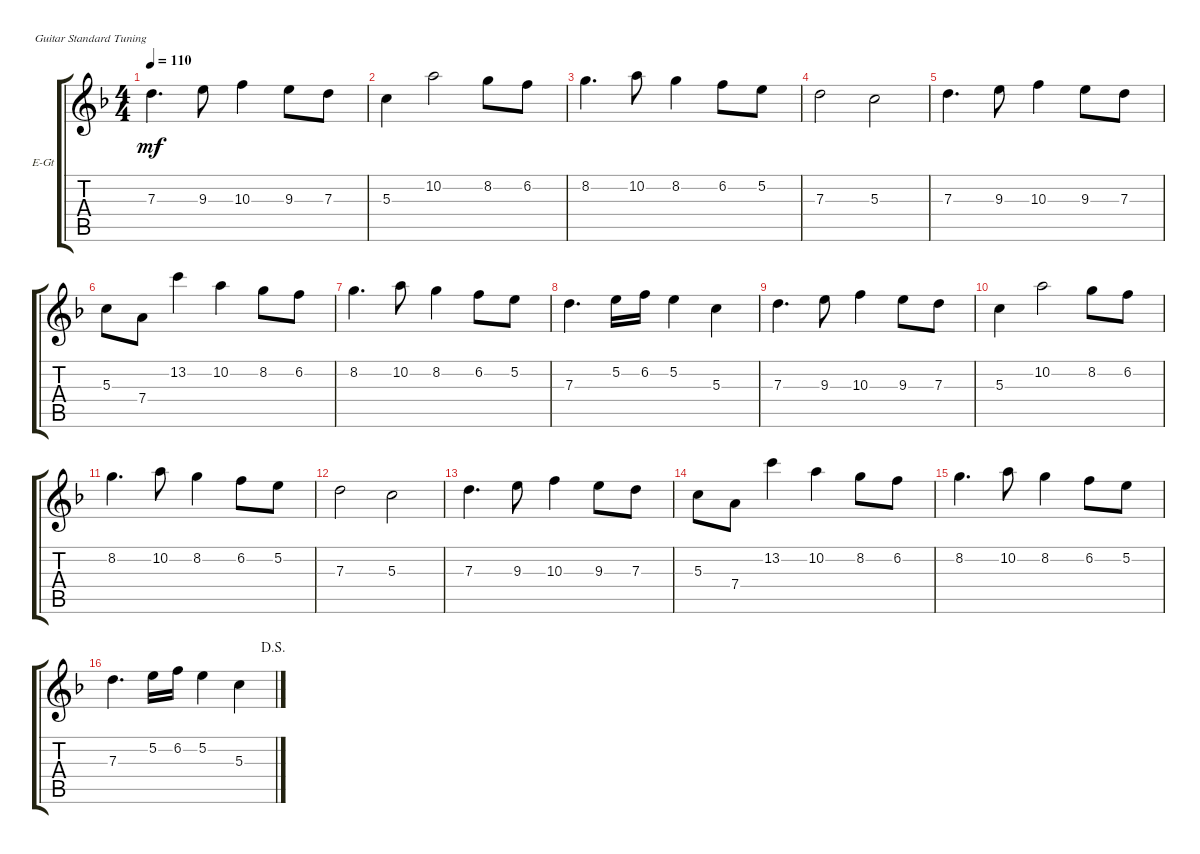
\defaultSystemsLayout 4
\bracketExtendMode groupsimilarinstruments
\firstSystemTrackNameOrientation horizontal
\otherSystemsTrackNameOrientation horizontal
\track ("Electric Guitar" "E-Gt") {instrument overdrivenguitar}
\staff {score tabs}
\tuning (E4 B3 G3 D3 A2 E2)
\ts (4 4)
\tempo 110
\clef g2
\ks dminor
7.3.4{d dy mf} 9.3.8 10.3.4 9.3.8 7.3.8 |
5.3.4 10.2.2 8.2.8 6.2.8 |
8.2.4{d} 10.2.8 8.2.4 6.2.8 5.2.8 |
7.3.2 5.3.2 |
7.3.4{d} 9.3.8 10.3.4 9.3.8 7.3.8 |
5.3.8 7.4.8 13.2.4 10.2.4 8.2.8 6.2.8 |
8.2.4{d} 10.2.8 8.2.4 6.2.8 5.2.8 |
7.3.4{d} 5.2.16 6.2.16 5.2.4 5.3.4 |
7.3.4{d} 9.3.8 10.3.4 9.3.8 7.3.8 |
5.3.4 10.2.2 8.2.8 6.2.8 |
8.2.4{d} 10.2.8 8.2.4 6.2.8 5.2.8 |
7.3.2 5.3.2 |
7.3.4{d} 9.3.8 10.3.4 9.3.8 7.3.8 |
5.3.8 7.4.8 13.2.4 10.2.4 8.2.8 6.2.8 |
8.2.4{d} 10.2.8 8.2.4 6.2.8 5.2.8 |
\jump dalsegno
7.3.4{d} 5.2.16 6.2.16 5.2.4 5.3.4
